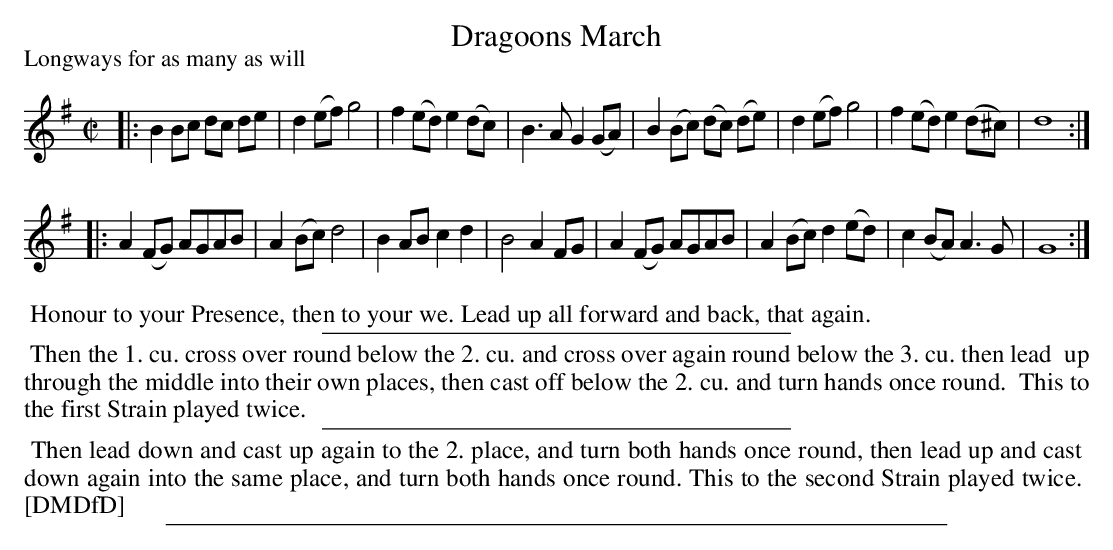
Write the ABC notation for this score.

X:1
T: Dragoons March
P: Longways for as many as will
M: C|
L: 1/8
K: G
|:\
B2Bc dc de | d2(ef) g4 | f2(ed) e2(dc) | B3A G2(GA) |\
B2(Bc) (dc) (de) | d2(ef) g4 | f2(ed) e2(d^c) | d8 :|
|:\
A2(FG) AGAB | A2(Bc) d4 | B2AB c2d2 | B4 A2FG |\
A2(FG) AGAB | A2(Bc) d2(ed) | c2(BA) A3G | G8 :|
